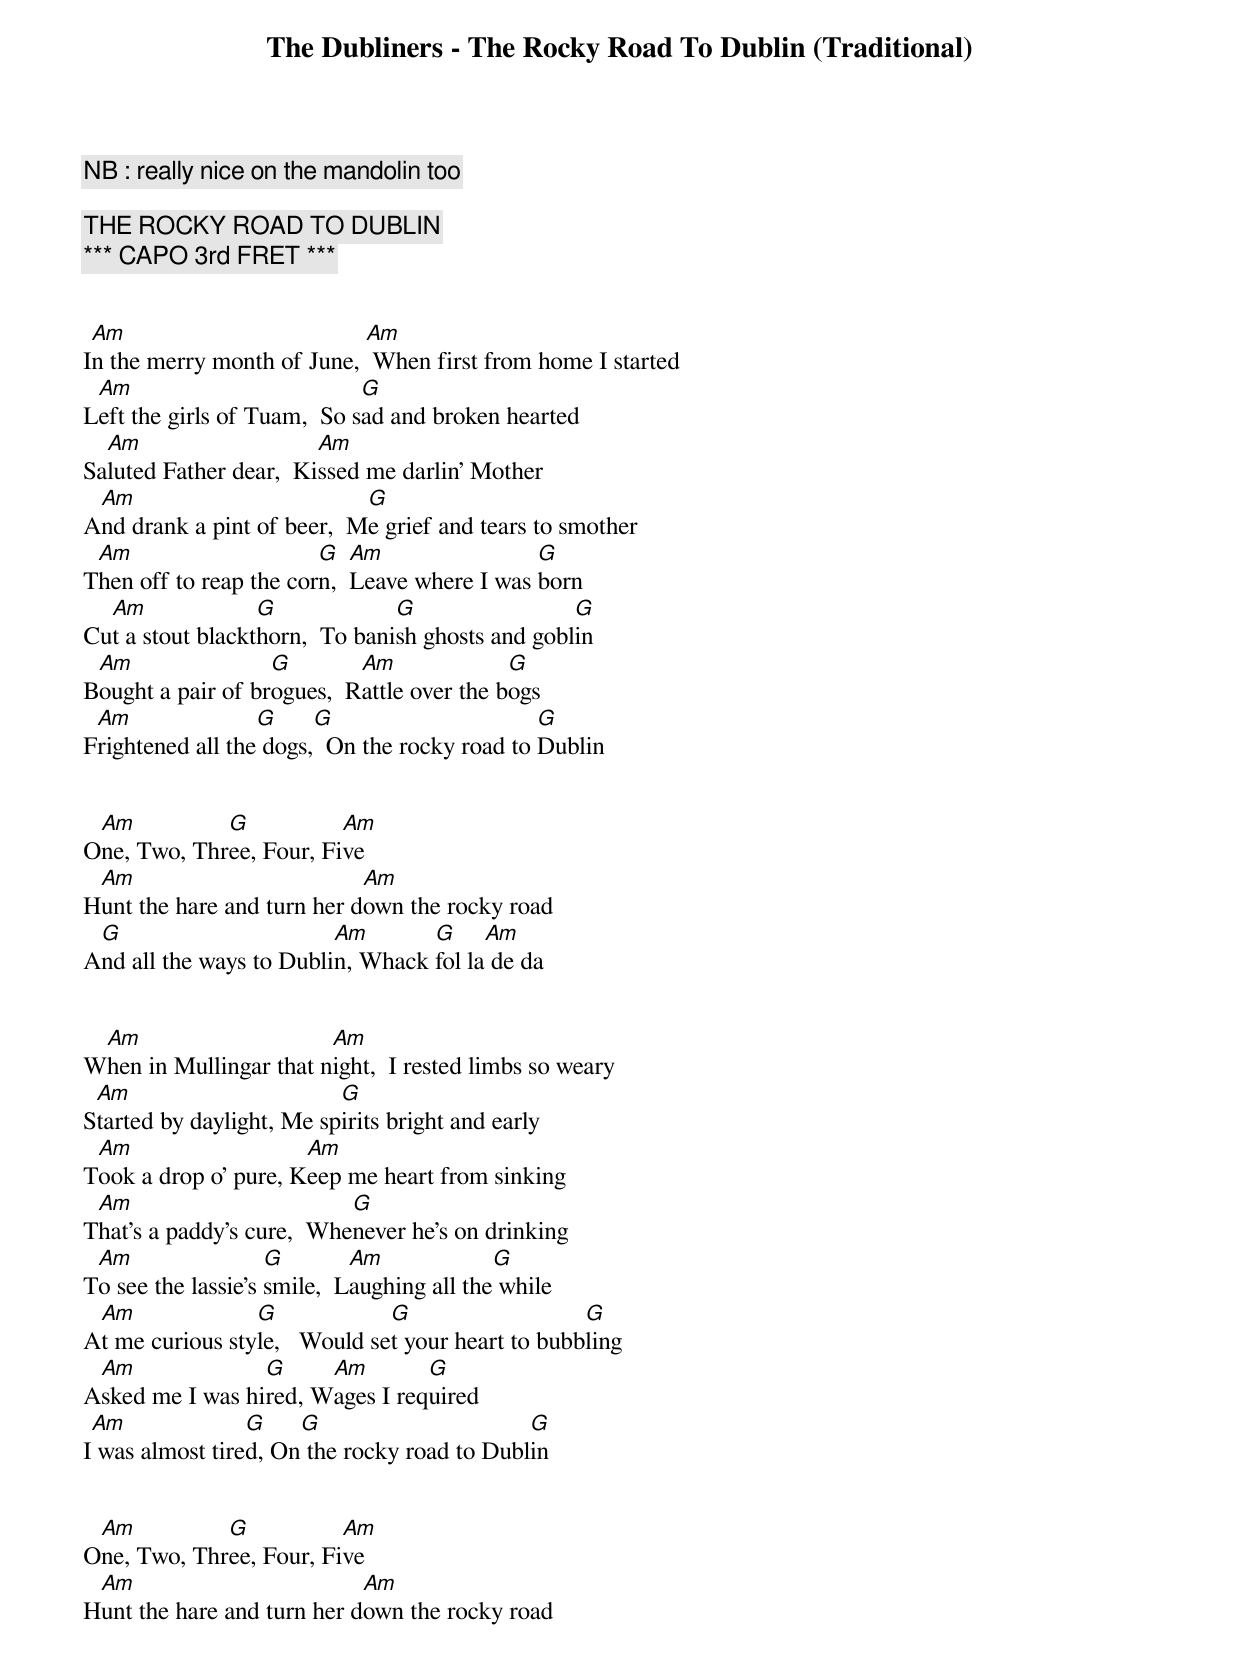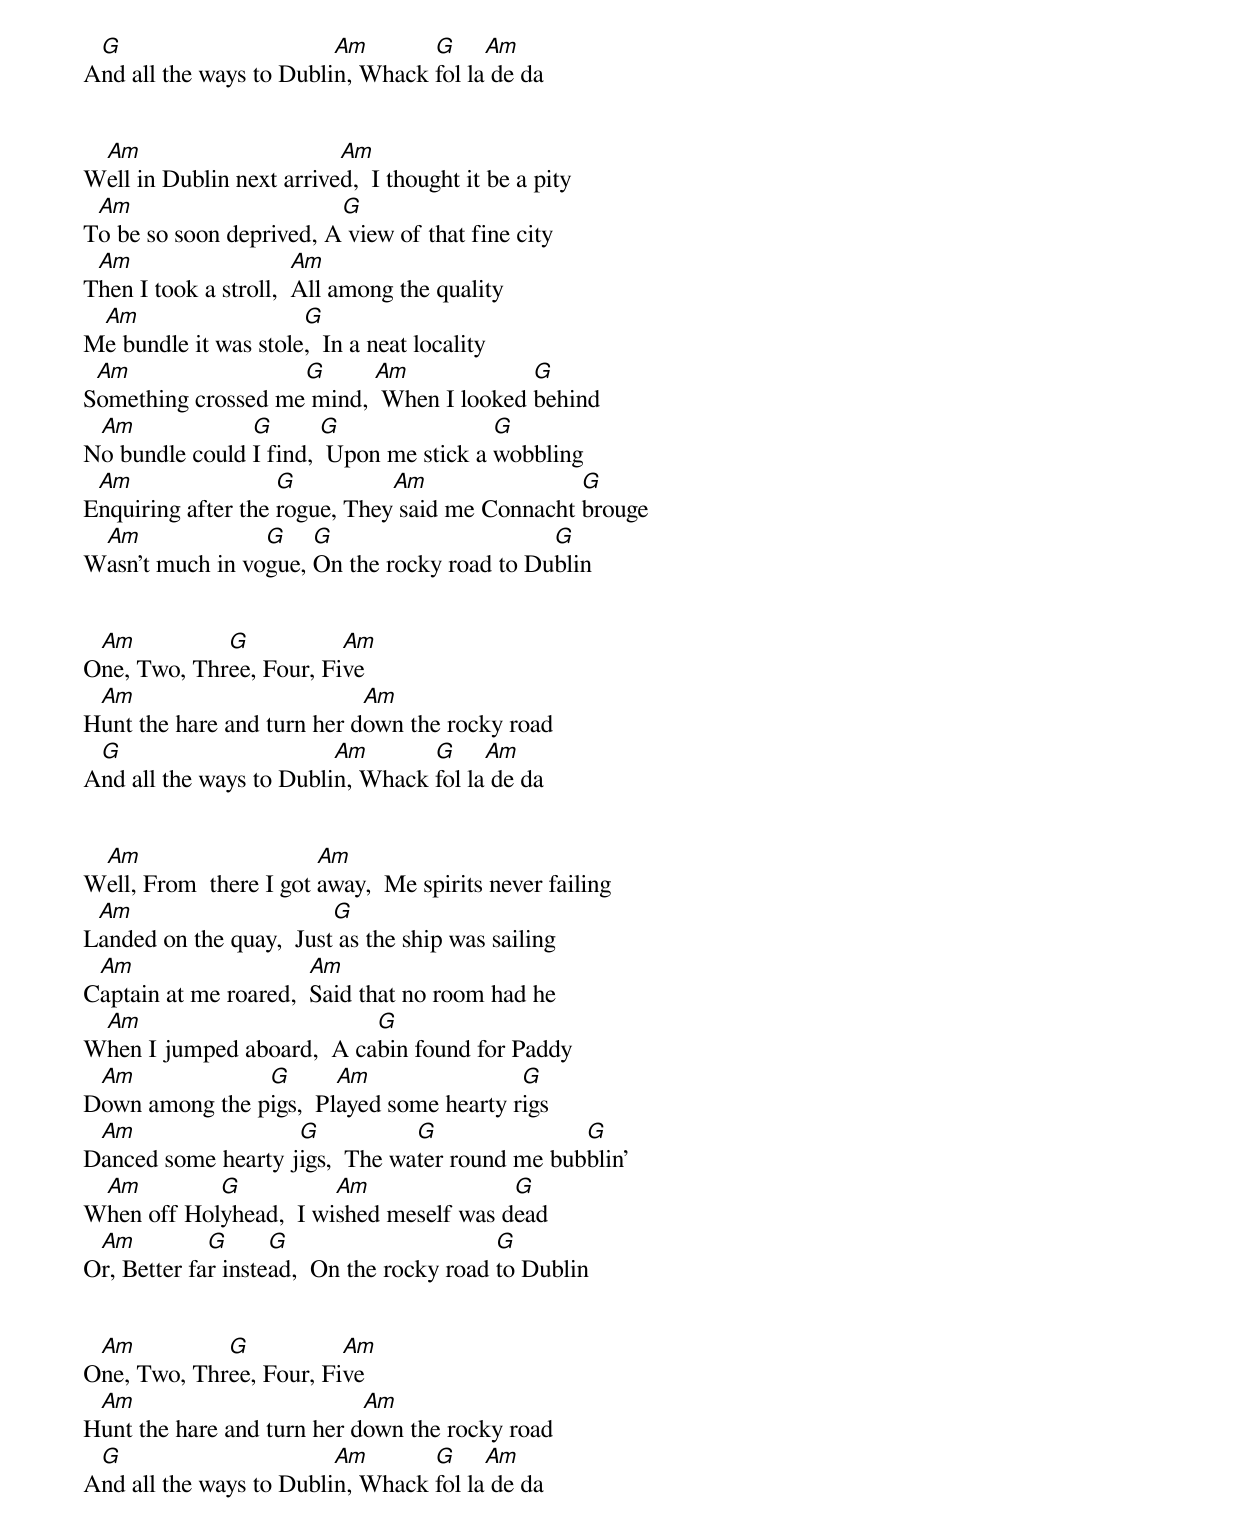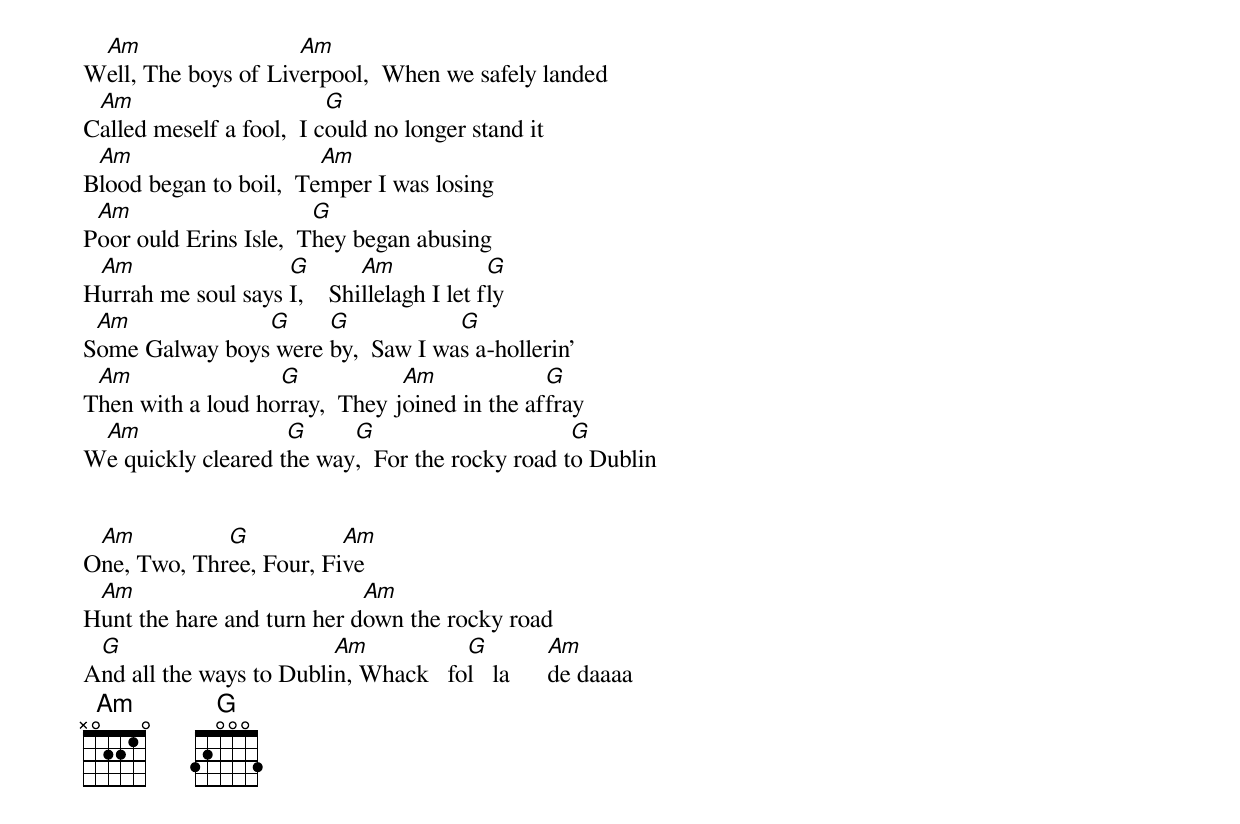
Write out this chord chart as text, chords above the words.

The Dubliners - The Rocky Road To Dublin (Traditional)

NB : really nice on the mandolin too

                THE ROCKY ROAD TO DUBLIN
                 *** CAPO 3rd FRET ***


 Am                         Am
In the merry month of June,  When first from home I started
 Am                          G
Left the girls of Tuam,  So sad and broken hearted
  Am                    Am
Saluted Father dear,  Kissed me darlin' Mother
 Am                         G
And drank a pint of beer,  Me grief and tears to smother
 Am                     G   Am                G
Then off to reap the corn,  Leave where I was born
  Am              G             G                 G
Cut a stout blackthorn,  To banish ghosts and goblin
 Am                G        Am              G
Bought a pair of brogues,  Rattle over the bogs
 Am               G     G                      G
Frightened all the dogs,  On the rocky road to Dublin


 Am          G           Am
One, Two, Three, Four, Five
 Am                         Am
Hunt the hare and turn her down the rocky road
 G                       Am       G     Am
And all the ways to Dublin, Whack fol la de da


 Am                     Am
When in Mullingar that night,  I rested limbs so weary
 Am                       G
Started by daylight, Me spirits bright and early
 Am                   Am
Took a drop o' pure, Keep me heart from sinking
 Am                        G
That's a paddy's cure,  Whenever he's on drinking
 Am                 G        Am             G
To see the lassie's smile,  Laughing all the while
 Am              G             G                   G
At me curious style,   Would set your heart to bubbling
 Am              G     Am        G
Asked me I was hired, Wages I required
 Am              G    G                      G
I was almost tired, On the rocky road to Dublin


 Am          G           Am
One, Two, Three, Four, Five
 Am                         Am
Hunt the hare and turn her down the rocky road
 G                       Am       G     Am
And all the ways to Dublin, Whack fol la de da


 Am                       Am
Well in Dublin next arrived,  I thought it be a pity
 Am                      G
To be so soon deprived, A view of that fine city
 Am                    Am
Then I took a stroll,  All among the quality
 Am                   G
Me bundle it was stole,  In a neat locality
 Am                 G      Am             G
Something crossed me mind,  When I looked behind
 Am             G       G                G
No bundle could I find,  Upon me stick a wobbling
 Am                 G          Am                G
Enquiring after the rogue, They said me Connacht brouge
 Am              G    G                      G
Wasn't much in vogue, On the rocky road to Dublin


 Am          G           Am
One, Two, Three, Four, Five
 Am                         Am
Hunt the hare and turn her down the rocky road
 G                       Am       G     Am
And all the ways to Dublin, Whack fol la de da


 Am                     Am
Well, From  there I got away,  Me spirits never failing
 Am                      G
Landed on the quay,  Just as the ship was sailing
 Am                    Am
Captain at me roared,  Said that no room had he
 Am                        G
When I jumped aboard,  A cabin found for Paddy
 Am             G       Am                G
Down among the pigs,  Played some hearty rigs
 Am                 G           G               G
Danced some hearty jigs,  The water round me bubblin'
 Am         G           Am               G
When off Holyhead,  I wished meself was dead
 Am          G      G                      G
Or, Better far instead,  On the rocky road to Dublin


 Am          G           Am
One, Two, Three, Four, Five
 Am                         Am
Hunt the hare and turn her down the rocky road
 G                       Am       G     Am
And all the ways to Dublin, Whack fol la de da


 Am                  Am
Well, The boys of Liverpool,  When we safely landed
 Am                       G
Called meself a fool,  I could no longer stand it
 Am                     Am
Blood began to boil,  Temper I was losing
 Am                     G
Poor ould Erins Isle,  They began abusing
 Am                 G        Am             G
Hurrah me soul says I,    Shillelagh I let fly
 Am             G     G            G
Some Galway boys were by,  Saw I was a-hollerin'
 Am                G            Am             G
Then with a loud horray,  They joined in the affray
 Am                 G     G                      G
We quickly cleared the way,  For the rocky road to Dublin


 Am          G           Am
One, Two, Three, Four, Five
 Am                         Am
Hunt the hare and turn her down the rocky road
 G                       Am           G           Am
And all the ways to Dublin, Whack   fol   la      de daaaa
